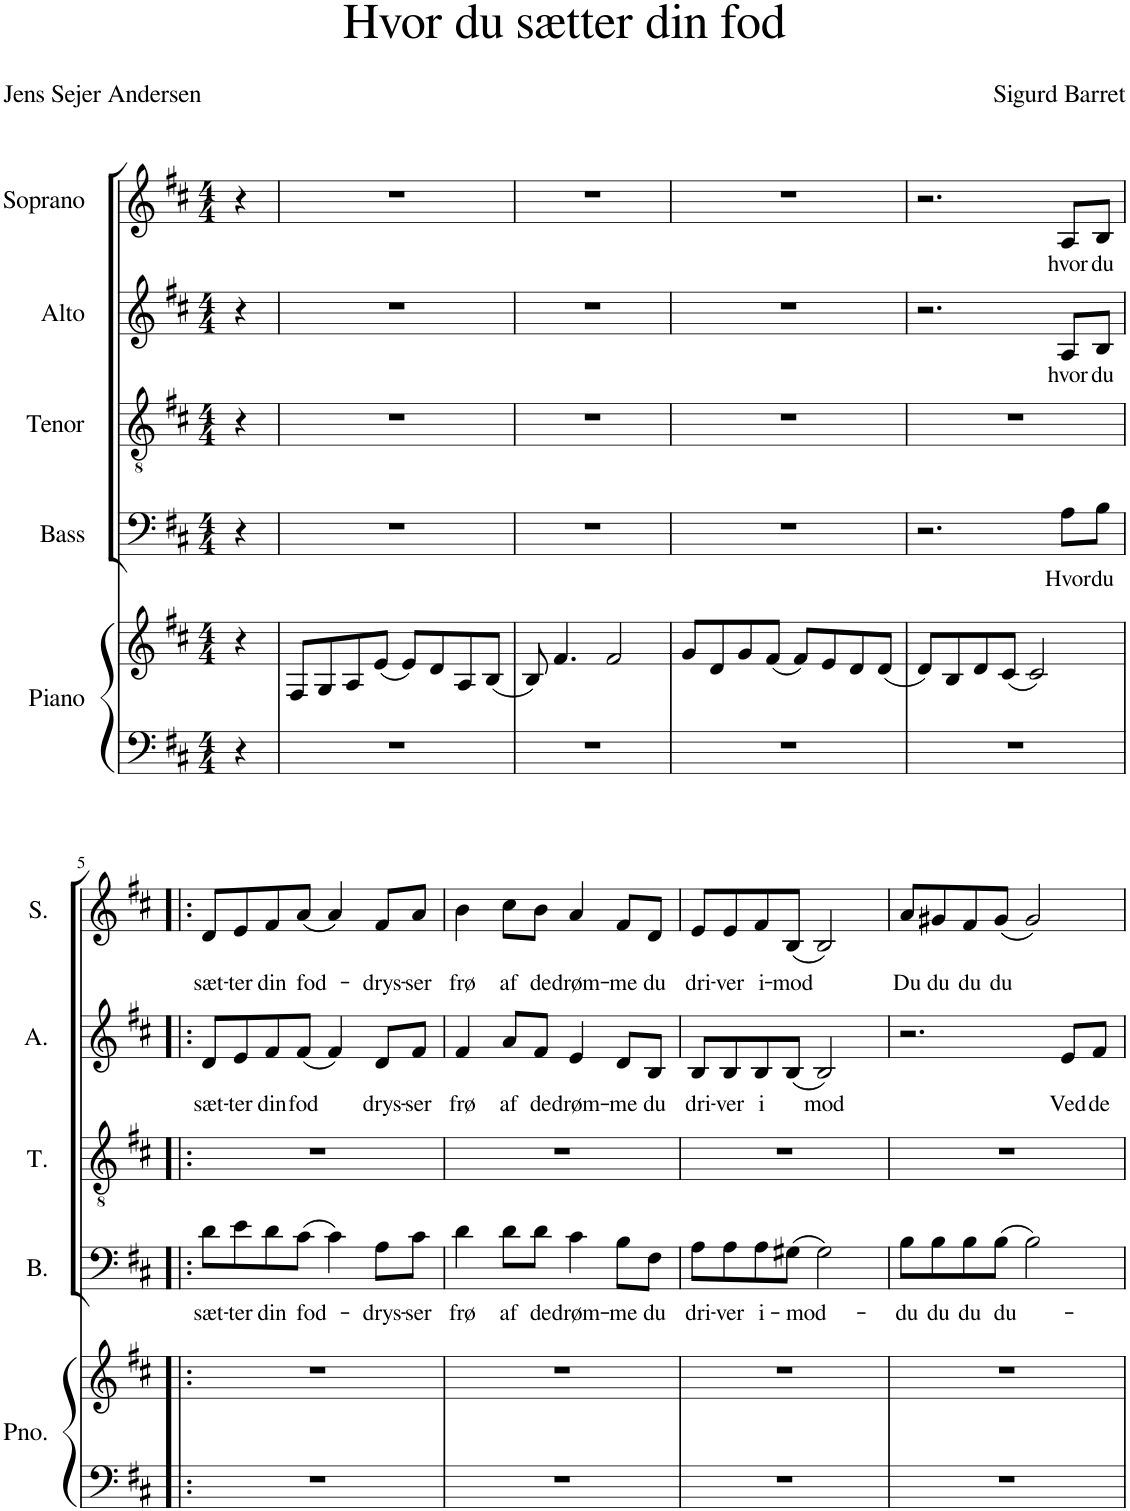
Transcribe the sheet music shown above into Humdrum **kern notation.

**kern	**kern	**kern	**text	**kern	**kern	**text	**kern	**text
*part5	*part5	*part4	*part4	*part3	*part2	*part2	*part1	*part1
*staff6	*staff5	*staff4	*staff4	*staff3	*staff2	*staff2	*staff1	*staff1
*I"Piano	*	*I"Bass	*	*I"Tenor	*I"Alto	*	*I"Soprano	*
*I'Pno.	*	*I'B.	*	*I'T.	*I'A.	*	*I'S.	*
*clefF4	*clefG2	*clefF4	*	*clefGv2	*clefG2	*	*clefG2	*
*k[f#c#]	*k[f#c#]	*k[f#c#]	*	*k[f#c#]	*k[f#c#]	*	*k[f#c#]	*
*M4/4	*M4/4	*M4/4	*	*M4/4	*M4/4	*	*M4/4	*
=	=	=	=	=	=	=	=	=
4r	4r	4r	.	4r	4r	.	4r	.
=1	=1	=1	=1	=1	=1	=1	=1	=1
1r	8F#/L	1r	.	1r	1r	.	1r	.
.	8G/	.	.	.	.	.	.	.
.	8A/	.	.	.	.	.	.	.
.	(8e/J	.	.	.	.	.	.	.
.	8e/L)	.	.	.	.	.	.	.
.	8d/	.	.	.	.	.	.	.
.	8A/	.	.	.	.	.	.	.
.	(8B/J	.	.	.	.	.	.	.
=2	=2	=2	=2	=2	=2	=2	=2	=2
1r	8B/)	1r	.	1r	1r	.	1r	.
.	4.f#/	.	.	.	.	.	.	.
.	2f#/	.	.	.	.	.	.	.
=3	=3	=3	=3	=3	=3	=3	=3	=3
1r	8g/L	1r	.	1r	1r	.	1r	.
.	8d/	.	.	.	.	.	.	.
.	8g/	.	.	.	.	.	.	.
.	(8f#/J	.	.	.	.	.	.	.
.	8f#/L)	.	.	.	.	.	.	.
.	8e/	.	.	.	.	.	.	.
.	8d/	.	.	.	.	.	.	.
.	(8d/J	.	.	.	.	.	.	.
=4	=4	=4	=4	=4	=4	=4	=4	=4
1r	8d/L)	2.r	.	1r	2.r	.	2.r	.
.	8B/	.	.	.	.	.	.	.
.	8d/	.	.	.	.	.	.	.
.	(8c#/J	.	.	.	.	.	.	.
.	2c#/)	.	.	.	.	.	.	.
!	!	!	!LO:LY:b	!	!	!LO:LY:b	!	!LO:LY:b
.	.	8A\L	Hvor	.	8A/L	hvor	8A/L	hvor
!	!	!	!LO:LY:b	!	!	!LO:LY:b	!	!LO:LY:b
.	.	8B\J	du	.	8B/J	du	8B/J	du
!!LO:LB:g=z
=5!|:	=5!|:	=5!|:	=5!|:	=5!|:	=5!|:	=5!|:	=5!|:	=5!|:
!	!	!	!LO:LY:b	!	!	!LO:LY:b	!	!LO:LY:b
1r	1r	8d\L	sæt-	1r	8d/L	sæt-	8d/L	sæt-
!	!	!	!LO:LY:b	!	!	!LO:LY:b	!	!LO:LY:b
.	.	8e\	-ter	.	8e/	-ter	8e/	-ter
!	!	!	!LO:LY:b	!	!	!LO:LY:b	!	!LO:LY:b
.	.	8d\	din	.	8f#/	din	8f#/	din
!	!	!	!LO:LY:b	!	!	!LO:LY:b	!	!LO:LY:b
.	.	(8c#\J	fod-	.	(8f#/J	fod	(8a/J	fod-
.	.	4c#\)	.	.	4f#/)	.	4a/)	.
!	!	!	!LO:LY:b	!	!	!LO:LY:b	!	!LO:LY:b
.	.	8A\L	-drys-	.	8d/L	drys-	8f#/L	-drys-
!	!	!	!LO:LY:b	!	!	!LO:LY:b	!	!LO:LY:b
.	.	8c#\J	-ser	.	8f#/J	-ser	8a/J	-ser
=6	=6	=6	=6	=6	=6	=6	=6	=6
!	!	!	!LO:LY:b	!	!	!LO:LY:b	!	!LO:LY:b
1r	1r	4d\	frø	1r	4f#/	frø	4b\	frø
!	!	!	!LO:LY:b	!	!	!LO:LY:b	!	!LO:LY:b
.	.	8d\L	af	.	8a/L	af	8cc#\L	af
!	!	!	!LO:LY:b	!	!	!LO:LY:b	!	!LO:LY:b
.	.	8d\J	de	.	8f#/J	de	8b\J	de
!	!	!	!LO:LY:b	!	!	!LO:LY:b	!	!LO:LY:b
.	.	4c#\	drøm-	.	4e/	drøm-	4a/	drøm-
!	!	!	!LO:LY:b	!	!	!LO:LY:b	!	!LO:LY:b
.	.	8B\L	-me	.	8d/L	-me	8f#/L	-me
!	!	!	!LO:LY:b	!	!	!LO:LY:b	!	!LO:LY:b
.	.	8F#\J	du	.	8B/J	du	8d/J	du
=7	=7	=7	=7	=7	=7	=7	=7	=7
!	!	!	!LO:LY:b	!	!	!LO:LY:b	!	!LO:LY:b
1r	1r	8A\L	dri-	1r	8B/L	dri-	8e/L	dri-
!	!	!	!LO:LY:b	!	!	!LO:LY:b	!	!LO:LY:b
.	.	8A\	-ver	.	8B/	-ver	8e/	-ver
!	!	!	!LO:LY:b	!	!	!LO:LY:b	!	!LO:LY:b
.	.	8A\	i-	.	8B/	i	8f#/	i-
!	!	!	!LO:LY:b	!	!	!	!	!LO:LY:b
.	.	(8G#X\J	-mod-	.	(8B/J	.	(8B/J	-mod
!	!	!	!	!	!	!LO:LY:b	!	!
.	.	2G#\)	.	.	2B/)	mod	2B/)	.
=8	=8	=8	=8	=8	=8	=8	=8	=8
!	!	!	!LO:LY:b	!	!	!	!	!LO:LY:b
1r	1r	8B\L	-du	1r	2.r	.	8a/L	Du
!	!	!	!LO:LY:b	!	!	!	!	!LO:LY:b
.	.	8B\	du	.	.	.	8g#X/	du
!	!	!	!LO:LY:b	!	!	!	!	!LO:LY:b
.	.	8B\	du	.	.	.	8f#/	du
!	!	!	!LO:LY:b	!	!	!	!	!LO:LY:b
.	.	(8B\J	du-	.	.	.	(8g#/J	du
.	.	2B\)	.	.	.	.	2g#/)	.
!	!	!	!	!	!	!LO:LY:b	!	!
.	.	.	.	.	8e/L	Ved	.	.
!	!	!	!	!	!	!LO:LY:b	!	!
.	.	.	.	.	8f#/J	de	.	.
=	=	=	=	=	=	=	=	=
*-	*-	*-	*-	*-	*-	*-	*-	*-
